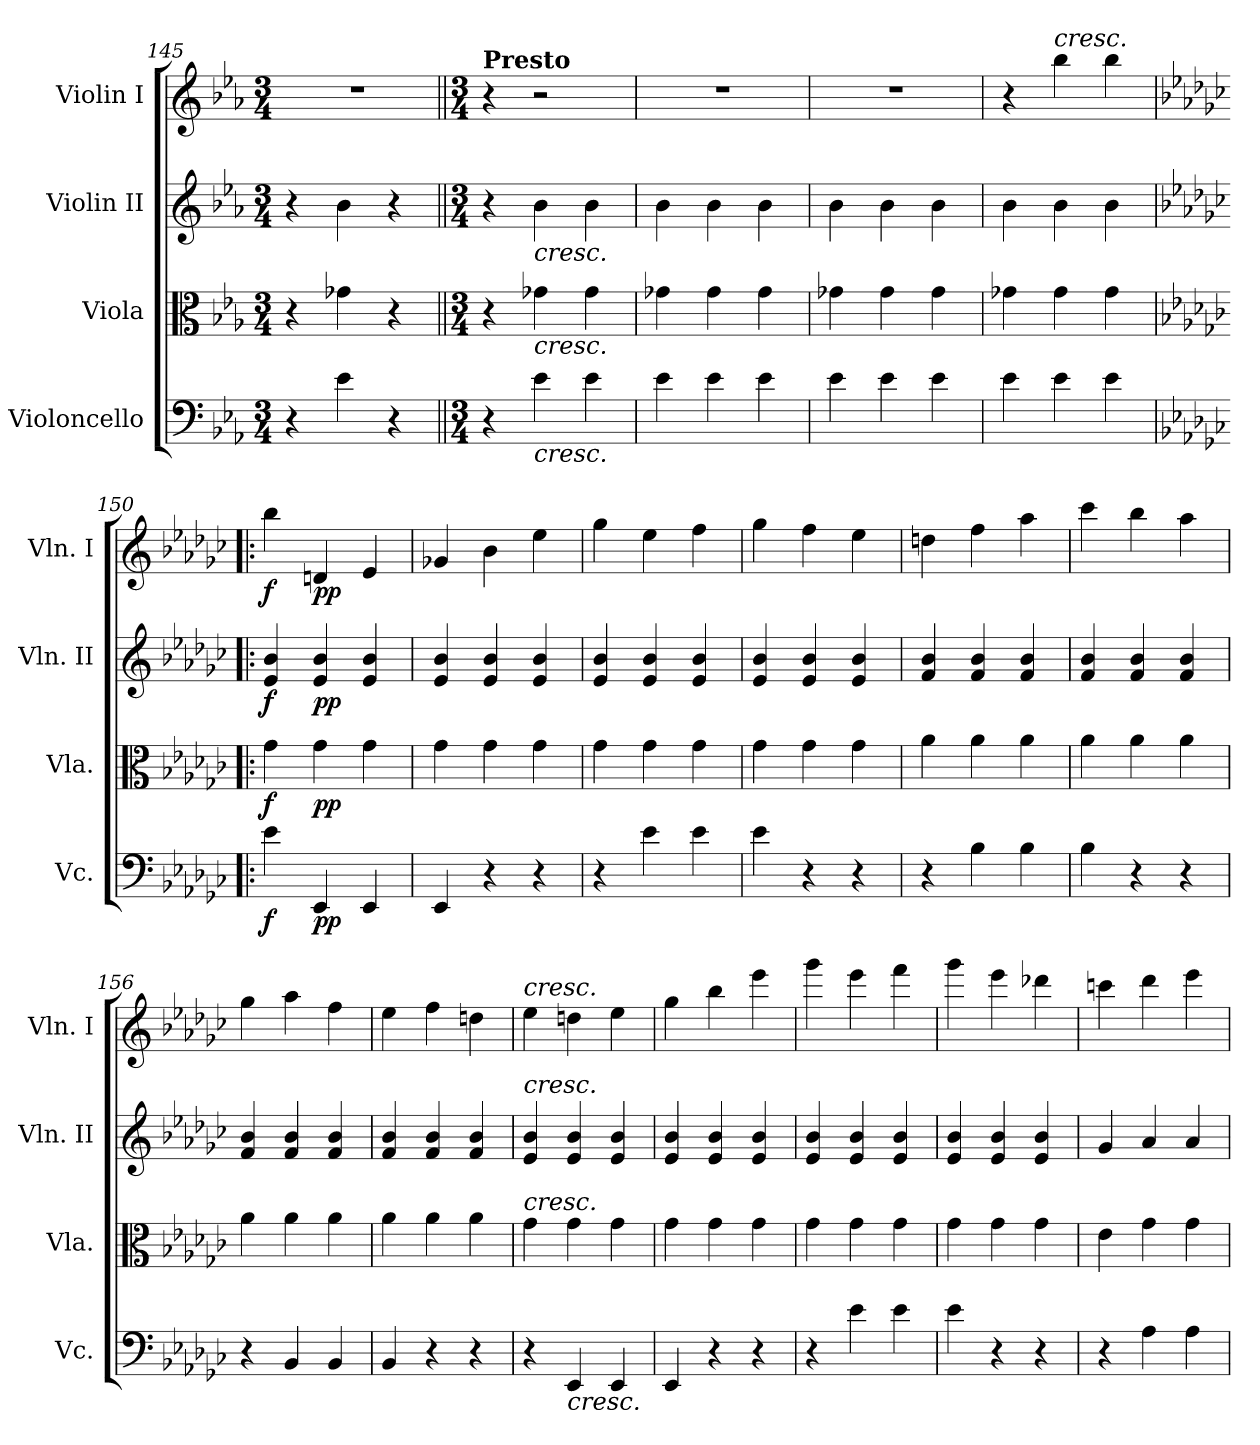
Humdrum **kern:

**kern	**dynam	**kern	**dynam	**kern	**dynam	**kern	**dynam
*part4	*part4	*part3	*part3	*part2	*part2	*part1	*part1
*staff4	*staff4	*staff3	*staff3	*staff2	*staff2	*staff1	*staff1
*I"Violoncello	*	*I"Viola	*	*I"Violin II	*	*I"Violin I	*
*I'Vc.	*	*I'Vla.	*	*I'Vln. II	*	*I'Vln. I	*
*clefF4	*	*clefC3	*	*clefG2	*	*clefG2	*
*k[b-e-a-]	*	*k[b-e-a-]	*	*k[b-e-a-]	*	*k[b-e-a-]	*
*E-:	*	*E-:	*	*E-:	*	*E-:	*
*M3/4	*	*M3/4	*	*M3/4	*	*M3/4	*
=145	=145	=145	=145	=145	=145	=145	=145
4r	.	4r	.	4r	.	2.r	.
4e-\	.	4g-X\	.	4b-\	.	.	.
4r	.	4r	.	4r	.	.	.
=146||	=146||	=146||	=146||	=146||	=146||	=146||	=146||
*M3/4	*	*M3/4	*	*M3/4	*	*M3/4	*
*	*	*	*	*	*	*MM160	*
!	!	!	!	!	!	!LO:TX:a:B:t=Presto	!
4r	.	4r	.	4r	.	4r	.
!	!	!	!	!LO:TX:b:i:t=cresc.	!	!	!
!	!	!LO:TX:b:i:t=cresc.	!	!	!	!	!
!LO:TX:b:i:t=cresc.	!	!	!	!	!	!	!
4e-\	.	4g-X\	.	4b-\	.	2r	.
4e-\	.	4g-\	.	4b-\	.	.	.
=147	=147	=147	=147	=147	=147	=147	=147
4e-\	.	4g-X\	.	4b-\	.	2.r	.
4e-\	.	4g-\	.	4b-\	.	.	.
4e-\	.	4g-\	.	4b-\	.	.	.
=148	=148	=148	=148	=148	=148	=148	=148
4e-\	.	4g-X\	.	4b-\	.	2.r	.
4e-\	.	4g-\	.	4b-\	.	.	.
4e-\	.	4g-\	.	4b-\	.	.	.
=149	=149	=149	=149	=149	=149	=149	=149
4e-\	.	4g-X\	.	4b-\	.	4r	.
!	!	!	!	!	!	!LO:TX:a:i:t=cresc.	!
4e-\	.	4g-\	.	4b-\	.	4bb-\	.
4e-\	.	4g-\	.	4b-\	.	4bb-\	.
=150!|:	=150!|:	=150!|:	=150!|:	=150!|:	=150!|:	=150!|:	=150!|:
*k[b-e-a-d-g-c-]	*	*k[b-e-a-d-g-c-]	*	*k[b-e-a-d-g-c-]	*	*k[b-e-a-d-g-c-]	*
*e-:	*	*e-:	*	*e-:	*	*e-:	*
!	!LO:DY:b	!	!LO:DY:b	!	!LO:DY:b	!	!LO:DY:b
4e-\	f	4g-\	f	4e-/ 4b-/	f	4bb-\	f
!	!LO:DY:b	!	!LO:DY:b	!	!LO:DY:b	!	!LO:DY:b
4EE-/	pp	4g-\	pp	4e-/ 4b-/	pp	4dn/	pp
4EE-/	.	4g-\	.	4e-/ 4b-/	.	4e-/	.
=151	=151	=151	=151	=151	=151	=151	=151
4EE-/	.	4g-\	.	4e-/ 4b-/	.	4g-X/	.
4r	.	4g-\	.	4e-/ 4b-/	.	4b-\	.
4r	.	4g-\	.	4e-/ 4b-/	.	4ee-\	.
=152	=152	=152	=152	=152	=152	=152	=152
4r	.	4g-\	.	4e-/ 4b-/	.	4gg-\	.
4e-\	.	4g-\	.	4e-/ 4b-/	.	4ee-\	.
4e-\	.	4g-\	.	4e-/ 4b-/	.	4ff\	.
=153	=153	=153	=153	=153	=153	=153	=153
4e-\	.	4g-\	.	4e-/ 4b-/	.	4gg-\	.
4r	.	4g-\	.	4e-/ 4b-/	.	4ff\	.
4r	.	4g-\	.	4e-/ 4b-/	.	4ee-\	.
=154	=154	=154	=154	=154	=154	=154	=154
4r	.	4a-\	.	4f/ 4b-/	.	4ddn\	.
4B-\	.	4a-\	.	4f/ 4b-/	.	4ff\	.
4B-\	.	4a-\	.	4f/ 4b-/	.	4aa-\	.
=155	=155	=155	=155	=155	=155	=155	=155
4B-\	.	4a-\	.	4f/ 4b-/	.	4ccc-\	.
4r	.	4a-\	.	4f/ 4b-/	.	4bb-\	.
4r	.	4a-\	.	4f/ 4b-/	.	4aa-\	.
=156	=156	=156	=156	=156	=156	=156	=156
4r	.	4a-\	.	4f/ 4b-/	.	4gg-\	.
4BB-/	.	4a-\	.	4f/ 4b-/	.	4aa-\	.
4BB-/	.	4a-\	.	4f/ 4b-/	.	4ff\	.
=157	=157	=157	=157	=157	=157	=157	=157
4BB-/	.	4a-\	.	4f/ 4b-/	.	4ee-\	.
4r	.	4a-\	.	4f/ 4b-/	.	4ff\	.
4r	.	4a-\	.	4f/ 4b-/	.	4ddn\	.
=158	=158	=158	=158	=158	=158	=158	=158
!	!	!	!	!	!	!LO:TX:a:i:t=cresc.	!
!	!	!	!	!LO:TX:a:i:t=cresc.	!	!	!
!	!	!LO:TX:a:i:t=cresc.	!	!	!	!	!
4r	.	4g-\	.	4e-/ 4b-/	.	4ee-\	.
!LO:TX:b:i:t=cresc.	!	!	!	!	!	!	!
4EE-/	.	4g-\	.	4e-/ 4b-/	.	4ddn\	.
4EE-/	.	4g-\	.	4e-/ 4b-/	.	4ee-\	.
=159	=159	=159	=159	=159	=159	=159	=159
4EE-/	.	4g-\	.	4e-/ 4b-/	.	4gg-\	.
4r	.	4g-\	.	4e-/ 4b-/	.	4bb-\	.
4r	.	4g-\	.	4e-/ 4b-/	.	4eee-\	.
=160	=160	=160	=160	=160	=160	=160	=160
4r	.	4g-\	.	4e-/ 4b-/	.	4ggg-\	.
4e-\	.	4g-\	.	4e-/ 4b-/	.	4eee-\	.
4e-\	.	4g-\	.	4e-/ 4b-/	.	4fff\	.
=161	=161	=161	=161	=161	=161	=161	=161
4e-\	.	4g-\	.	4e-/ 4b-/	.	4ggg-\	.
4r	.	4g-\	.	4e-/ 4b-/	.	4eee-\	.
4r	.	4g-\	.	4e-/ 4b-/	.	4ddd-X\	.
=162	=162	=162	=162	=162	=162	=162	=162
4r	.	4e-\	.	4g-/	.	4cccn\	.
4A-\	.	4g-\	.	4a-/	.	4ddd-\	.
4A-\	.	4g-\	.	4a-/	.	4eee-\	.
=	=	=	=	=	=	=	=
*-	*-	*-	*-	*-	*-	*-	*-
